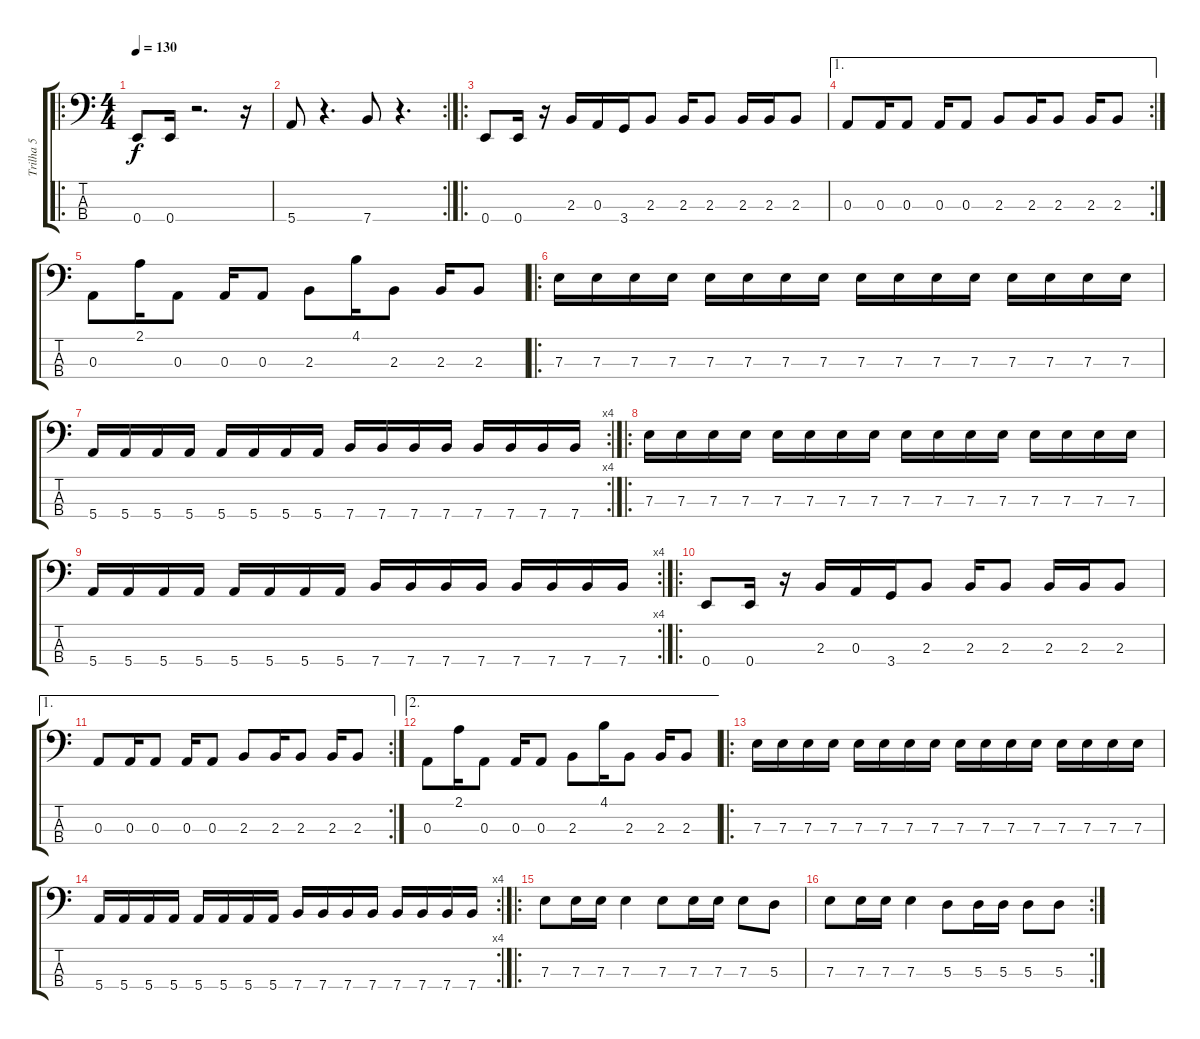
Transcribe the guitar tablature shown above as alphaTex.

\track ("Trilha 5" "Trilha 5") {instrument electricbassfinger}
\staff {score tabs}
\tuning (G2 D2 A1 E1) {hide}
\ro
\ts (4 4)
\tempo 130
\clef f4
\ks c
0.4.8{dy f instrument electricbassfinger} 0.4.16 r.2{d} r.16 |
\rc 2
5.4.8 r.4{d} 7.4.8 r.4{d} |
\ro
0.4.8 0.4.16 r.16 2.3.16 0.3.16 3.4.16 2.3.8 2.3.16 2.3.8 2.3.16 2.3.16 2.3.8 |
\ae 1
\rc 2
0.3.8 0.3.16 0.3.8 0.3.16 0.3.8 2.3.8 2.3.16 2.3.8 2.3.16 2.3.8 |
0.3.8 2.1.16 0.3.8 0.3.16 0.3.8 2.3.8 4.1.16 2.3.8 2.3.16 2.3.8 |
\ro
7.3.16 7.3.16 7.3.16 7.3.16 7.3.16 7.3.16 7.3.16 7.3.16 7.3.16 7.3.16 7.3.16 7.3.16 7.3.16 7.3.16 7.3.16 7.3.16 |
\rc 4
5.4.16 5.4.16 5.4.16 5.4.16 5.4.16 5.4.16 5.4.16 5.4.16 7.4.16 7.4.16 7.4.16 7.4.16 7.4.16 7.4.16 7.4.16 7.4.16 |
\ro
7.3.16 7.3.16 7.3.16 7.3.16 7.3.16 7.3.16 7.3.16 7.3.16 7.3.16 7.3.16 7.3.16 7.3.16 7.3.16 7.3.16 7.3.16 7.3.16 |
\rc 4
5.4.16 5.4.16 5.4.16 5.4.16 5.4.16 5.4.16 5.4.16 5.4.16 7.4.16 7.4.16 7.4.16 7.4.16 7.4.16 7.4.16 7.4.16 7.4.16 |
\ro
0.4.8 0.4.16 r.16 2.3.16 0.3.16 3.4.16 2.3.8 2.3.16 2.3.8 2.3.16 2.3.16 2.3.8 |
\ae 1
\rc 2
0.3.8 0.3.16 0.3.8 0.3.16 0.3.8 2.3.8 2.3.16 2.3.8 2.3.16 2.3.8 |
\ae 2
0.3.8 2.1.16 0.3.8 0.3.16 0.3.8 2.3.8 4.1.16 2.3.8 2.3.16 2.3.8 |
\ro
7.3.16 7.3.16 7.3.16 7.3.16 7.3.16 7.3.16 7.3.16 7.3.16 7.3.16 7.3.16 7.3.16 7.3.16 7.3.16 7.3.16 7.3.16 7.3.16 |
\rc 4
5.4.16 5.4.16 5.4.16 5.4.16 5.4.16 5.4.16 5.4.16 5.4.16 7.4.16 7.4.16 7.4.16 7.4.16 7.4.16 7.4.16 7.4.16 7.4.16 |
\ro
7.3.8 7.3.16 7.3.16 7.3.4 7.3.8 7.3.16 7.3.16 7.3.8 5.3.8 |
\rc 2
7.3.8 7.3.16 7.3.16 7.3.4 5.3.8 5.3.16 5.3.16 5.3.8 5.3.8
